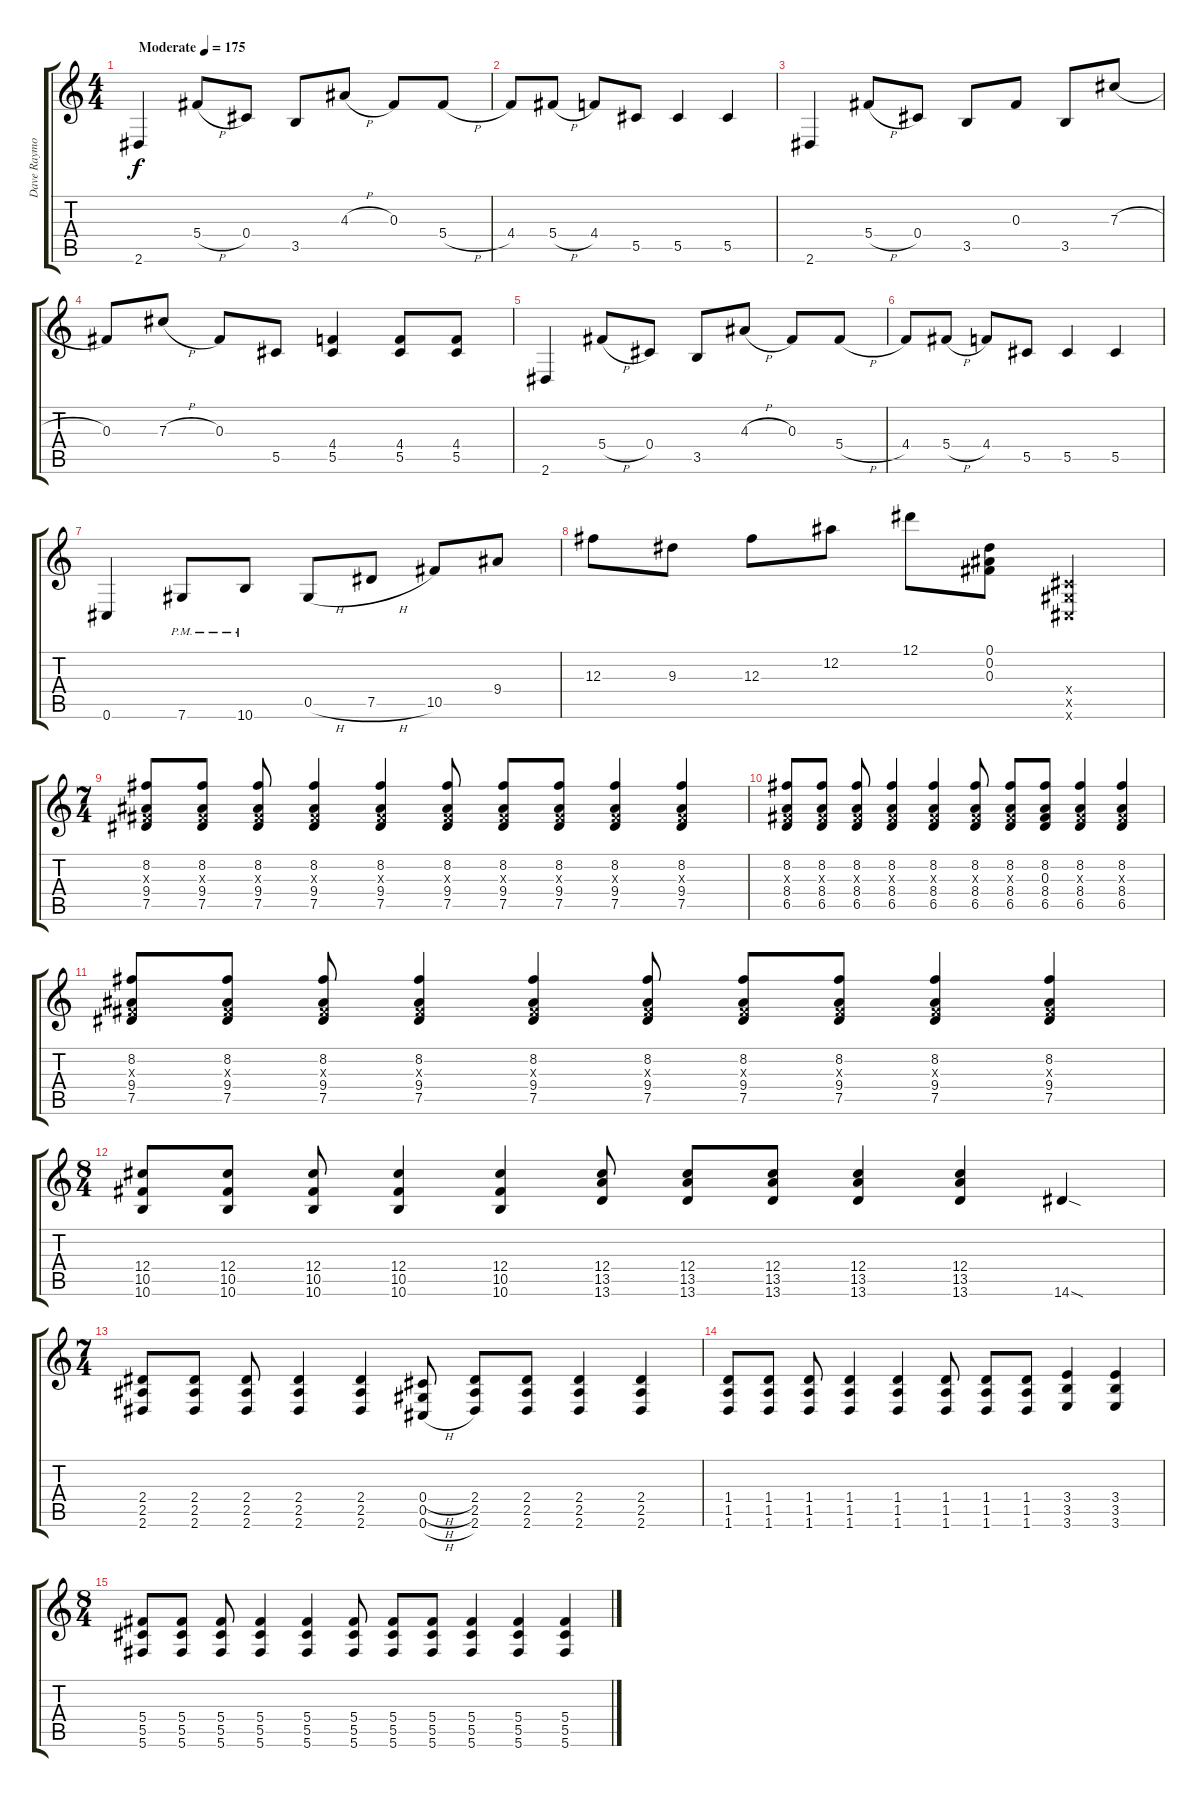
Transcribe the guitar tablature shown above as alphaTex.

\track ("Dave Raymond" "Dave Raymo") {instrument overdrivenguitar}
\staff {score tabs}
\tuning (Eb4 Bb3 Gb3 Db3 Ab2 Db2) {hide}
\ts (4 4)
\tempo (175 "Moderate")
\clef g2
\ks c
2.6.4{dy f instrument overdrivenguitar} 5.4{h}.8 0.4.8 3.5.8 4.3{h}.8 0.3.8 5.4{h}.8 |
4.4.8 5.4{h}.8 4.4.8 5.5.8 5.5.4 5.5.4 |
2.6.4 5.4{h}.8 0.4.8 3.5.8 0.3.8 3.5.8 7.3{h}.8 |
0.3.8 7.3{h}.8 0.3.8 5.5.8 (4.4 5.5).4 (4.4 5.5).8 (4.4 5.5).8 |
2.6.4 5.4{h}.8 0.4.8 3.5.8 4.3{h}.8 0.3.8 5.4{h}.8 |
4.4.8 5.4{h}.8 4.4.8 5.5.8 5.5.4 5.5.4 |
0.6.4 7.6{pm}.8 10.6{pm}.8 0.5{h}.8 7.5{h}.8 10.5.8 9.4.8 |
12.3.8 9.3.8 12.3.8 12.2.8 12.1.8 (0.1 0.2 0.3).8 (0.4{x} 0.5{x} 0.6{x}).4 |
\ts (7 4)
(8.2 0.3{x} 9.4 7.5).8 (8.2 0.3{x} 9.4 7.5).8 (8.2 0.3{x} 9.4 7.5).8 (8.2 0.3{x} 9.4 7.5).4 (8.2 0.3{x} 9.4 7.5).4 (8.2 0.3{x} 9.4 7.5).8 (8.2 0.3{x} 9.4 7.5).8 (8.2 0.3{x} 9.4 7.5).8 (8.2 0.3{x} 9.4 7.5).4 (8.2 0.3{x} 9.4 7.5).4 |
(8.2 0.3{x} 8.4 6.5).8 (8.2 0.3{x} 8.4 6.5).8 (8.2 0.3{x} 8.4 6.5).8 (8.2 0.3{x} 8.4 6.5).4 (8.2 0.3{x} 8.4 6.5).4 (8.2 0.3{x} 8.4 6.5).8 (8.2 0.3{x} 8.4 6.5).8 (8.2 0.3 8.4 6.5).8 (8.2 0.3{x} 8.4 6.5).4 (8.2 0.3{x} 8.4 6.5).4 |
(8.2 0.3{x} 9.4 7.5).8 (8.2 0.3{x} 9.4 7.5).8 (8.2 0.3{x} 9.4 7.5).8 (8.2 0.3{x} 9.4 7.5).4 (8.2 0.3{x} 9.4 7.5).4 (8.2 0.3{x} 9.4 7.5).8 (8.2 0.3{x} 9.4 7.5).8 (8.2 0.3{x} 9.4 7.5).8 (8.2 0.3{x} 9.4 7.5).4 (8.2 0.3{x} 9.4 7.5).4 |
\ts (8 4)
(12.4 10.5 10.6).8 (12.4 10.5 10.6).8 (12.4 10.5 10.6).8 (12.4 10.5 10.6).4 (12.4 10.5 10.6).4 (12.4 13.5 13.6).8 (12.4 13.5 13.6).8 (12.4 13.5 13.6).8 (12.4 13.5 13.6).4 (12.4 13.5 13.6).4 14.6{sod}.4 |
\ts (7 4)
(2.4 2.5 2.6).8 (2.4 2.5 2.6).8 (2.4 2.5 2.6).8 (2.4 2.5 2.6).4 (2.4 2.5 2.6).4 (0.4{h} 0.5{h} 0.6{h}).8 (2.4 2.5 2.6).8 (2.4 2.5 2.6).8 (2.4 2.5 2.6).4 (2.4 2.5 2.6).4 |
(1.4 1.5 1.6).8 (1.4 1.5 1.6).8 (1.4 1.5 1.6).8 (1.4 1.5 1.6).4 (1.4 1.5 1.6).4 (1.4 1.5 1.6).8 (1.4 1.5 1.6).8 (1.4 1.5 1.6).8 (3.4 3.5 3.6).4 (3.4 3.5 3.6).4 |
\ts (8 4)
(5.4 5.5 5.6).8 (5.4 5.5 5.6).8 (5.4 5.5 5.6).8 (5.4 5.5 5.6).4 (5.4 5.5 5.6).4 (5.4 5.5 5.6).8 (5.4 5.5 5.6).8 (5.4 5.5 5.6).8 (5.4 5.5 5.6).4 (5.4 5.5 5.6).4 (5.4 5.5 5.6).4
